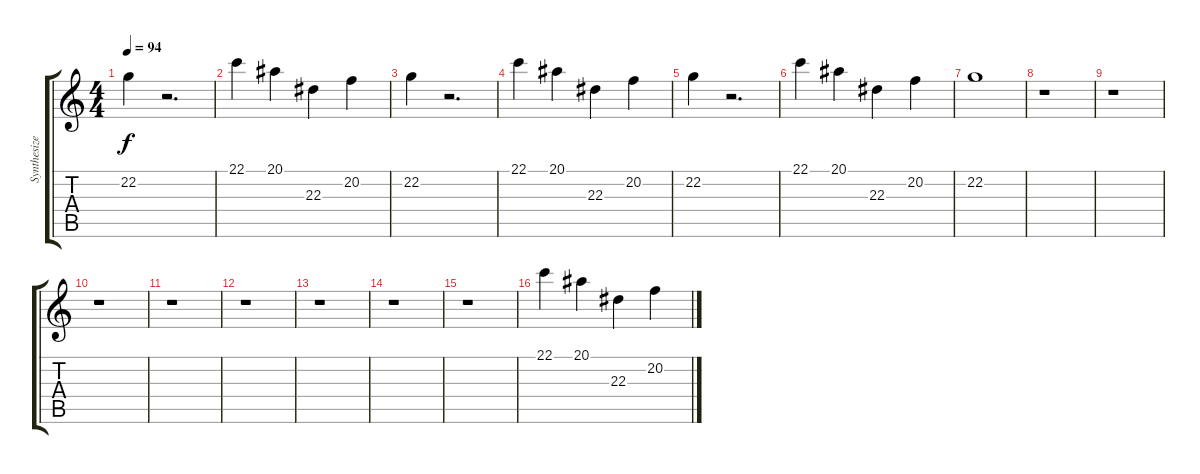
\track ("Synthesizer" "Synthesize") {instrument stringensemble1}
\staff {score tabs}
\tuning (D4 A3 F3 C3 G2 C2) {hide}
\ts (4 4)
\tempo 94
\clef g2
\ks c
22.2.4{dy f} r.2{d} |
22.1.4 20.1.4 22.3.4 20.2.4 |
22.2.4 r.2{d} |
22.1.4 20.1.4 22.3.4 20.2.4 |
22.2.4 r.2{d} |
22.1.4 20.1.4 22.3.4 20.2.4 |
22.2.1 |
r.1 |
r.1 |
r.1 |
r.1 |
r.1 |
r.1 |
r.1 |
r.1 |
22.1.4 20.1.4 22.3.4 20.2.4
